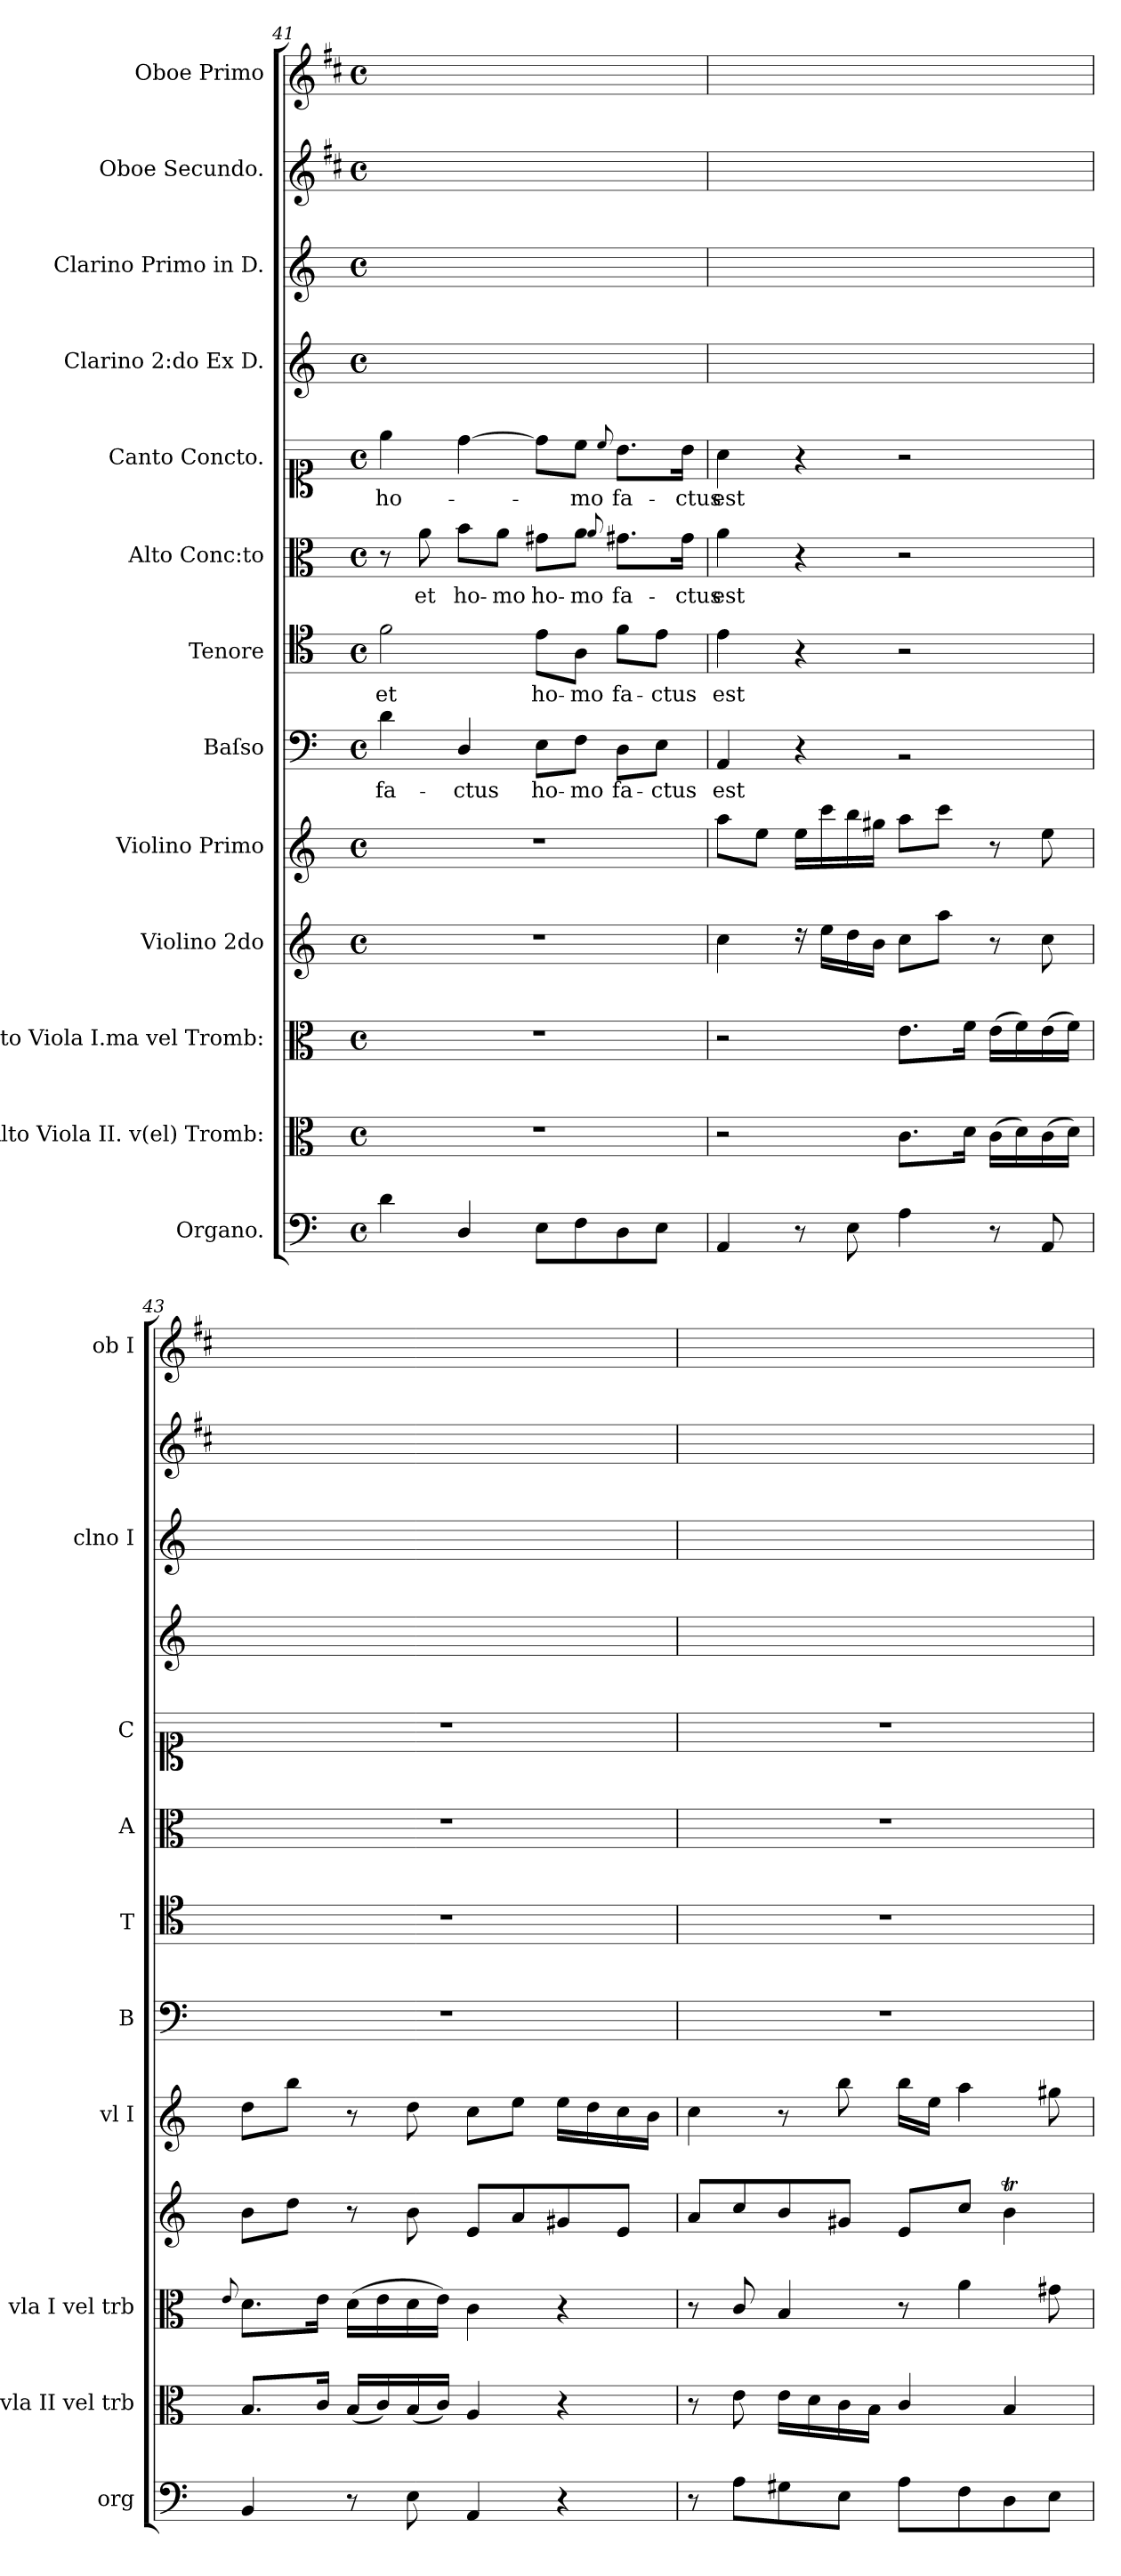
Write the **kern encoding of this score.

**kern	**kern	**kern	**kern	**kern	**kern	**text	**kern	**text	**kern	**text	**kern	**text	**kern	**kern	**kern	**kern
*part13	*part12	*part11	*part10	*part9	*part8	*part8	*part7	*part7	*part6	*part6	*part5	*part5	*part4	*part3	*part2	*part1
*staff13	*staff12	*staff11	*staff10	*staff9	*staff8	*staff8	*staff7	*staff7	*staff6	*staff6	*staff5	*staff5	*staff4	*staff3	*staff2	*staff1
*I"Organo.	*I"Alto Viola II. v(el) Tromb:	*I"Alto Viola I.ma vel Tromb:	*I"Violino 2do	*I"Violino Primo	*I"Baſso	*	*I"Tenore	*	*I"Alto Conc:to	*	*I"Canto Concto.	*	*I"Clarino 2:do Ex D.	*I"Clarino Primo in D.	*I"Oboe Secundo.	*I"Oboe Primo
*I'org	*I'vla II vel trb	*I'vla I vel trb	*	*I'vl I	*I'B	*	*I'T	*	*I'A	*	*I'C	*	*	*I'clno I	*	*I'ob I
*clefF4	*clefC3	*clefC3	*clefG2	*clefG2	*clefF4	*	*clefC4	*	*clefC3	*	*clefC1	*	*clefG2	*clefG2	*clefG2	*clefG2
*	*	*	*	*	*	*	*	*	*	*	*	*	*ITrd-1c-2	*ITrd-1c-2	*	*
*k[]	*k[]	*k[]	*k[]	*k[]	*k[]	*	*k[]	*	*k[]	*	*k[]	*	*k[f#c#]	*k[f#c#]	*k[f#c#]	*k[f#c#]
*M4/4	*M4/4	*M4/4	*M4/4	*M4/4	*M4/4	*	*M4/4	*	*M4/4	*	*M4/4	*	*M4/4	*M4/4	*M4/4	*M4/4
*met(c)	*met(c)	*met(c)	*met(c)	*met(c)	*met(c)	*	*met(c)	*	*met(c)	*	*met(c)	*	*met(c)	*met(c)	*met(c)	*met(c)
=41	=41	=41	=41	=41	=41	=41	=41	=41	=41	=41	=41	=41	=41	=41	=41	=41
4d\	1r	1r	1r	1r	4d\	fa-	2f\	et	8r	.	4ee\	ho-	1ryy	1ryy	1ryy	1ryy
.	.	.	.	.	.	.	.	.	8a\	et	.	.	.	.	.	.
4D/	.	.	.	.	4D/	-ctus	.	.	8b\L	ho-	[4dd\	.	.	.	.	.
.	.	.	.	.	.	.	.	.	8a\J	-mo	.	.	.	.	.	.
8E\L	.	.	.	.	8E\L	ho-	8e\L	ho-	8g#X\L	ho-	8dd\L]	.	.	.	.	.
8F\	.	.	.	.	8F\J	-mo	8A\J	-mo	8a\J	-mo	8cc\J	-mo	.	.	.	.
.	.	.	.	.	.	.	.	.	8qqa/	.	8qqcc/	.	.	.	.	.
8D\	.	.	.	.	8D\L	fa-	8f\L	fa-	8.g#X\L	fa-	8.b\L	fa-	.	.	.	.
8E\J	.	.	.	.	8E\J	-ctus	8e\J	-ctus	.	.	.	.	.	.	.	.
.	.	.	.	.	.	.	.	.	16g#\Jk	-ctus	16b\Jk	-ctus	.	.	.	.
=42	=42	=42	=42	=42	=42	=42	=42	=42	=42	=42	=42	=42	=42	=42	=42	=42
4AA/	2r	2r	4cc\	8aa\L	4AA/	est	4e\	est	4a\	est	4a\	est	1ryy	1ryy	1ryy	1ryy
.	.	.	.	8ee\J	.	.	.	.	.	.	.	.	.	.	.	.
8r	.	.	16rdd	16ee\LL	4r	.	4r	.	4r	.	4r	.	.	.	.	.
.	.	.	16ee\LL	16ccc\	.	.	.	.	.	.	.	.	.	.	.	.
8E\	.	.	16dd\	16bb\	.	.	.	.	.	.	.	.	.	.	.	.
.	.	.	16b\JJ	16gg#X\JJ	.	.	.	.	.	.	.	.	.	.	.	.
4A\	8.c\L	8.e\L	8cc\L	8aa\L	2rBB	.	2r	.	2r	.	2r	.	.	.	.	.
.	.	.	8aa\J	8ccc\J	.	.	.	.	.	.	.	.	.	.	.	.
.	16d\Jk	16f\Jk	.	.	.	.	.	.	.	.	.	.	.	.	.	.
8r	(16c\LL	(16e\LL	8r	8r	.	.	.	.	.	.	.	.	.	.	.	.
.	16d\)	16f\)	.	.	.	.	.	.	.	.	.	.	.	.	.	.
8AA/	(16c\	(16e\	8cc\	8ee\	.	.	.	.	.	.	.	.	.	.	.	.
.	16d\JJ)	16f\JJ)	.	.	.	.	.	.	.	.	.	.	.	.	.	.
=43	=43	=43	=43	=43	=43	=43	=43	=43	=43	=43	=43	=43	=43	=43	=43	=43
.	.	8qqe/	.	.	.	.	.	.	.	.	.	.	.	.	.	.
4BB/	8.B/L	8.d\L	8b\L	8dd\L	1r	.	1r	.	1r	.	1r	.	1ryy	1ryy	1ryy	1ryy
.	.	.	8dd\J	8bb\J	.	.	.	.	.	.	.	.	.	.	.	.
.	16c/Jk	16e\Jk	.	.	.	.	.	.	.	.	.	.	.	.	.	.
8r	(16B/LL	(16d\LL	8r	8r	.	.	.	.	.	.	.	.	.	.	.	.
.	16c/)	16e\	.	.	.	.	.	.	.	.	.	.	.	.	.	.
8E\	(16B/	16d\	8b\	8dd\	.	.	.	.	.	.	.	.	.	.	.	.
.	16c/JJ)	16e\JJ)	.	.	.	.	.	.	.	.	.	.	.	.	.	.
4AA/	4A/	4c\	8e/L	8cc\L	.	.	.	.	.	.	.	.	.	.	.	.
.	.	.	8a/	8ee\J	.	.	.	.	.	.	.	.	.	.	.	.
4r	4r	4r	8g#X/	16ee\LL	.	.	.	.	.	.	.	.	.	.	.	.
.	.	.	.	16dd\	.	.	.	.	.	.	.	.	.	.	.	.
.	.	.	8e/J	16cc\	.	.	.	.	.	.	.	.	.	.	.	.
.	.	.	.	16b\JJ	.	.	.	.	.	.	.	.	.	.	.	.
=44	=44	=44	=44	=44	=44	=44	=44	=44	=44	=44	=44	=44	=44	=44	=44	=44
8r	8r	8r	8a/L	4cc\	1r	.	1r	.	1r	.	1r	.	1ryy	1ryy	1ryy	1ryy
8A\L	8e\	8c/	8cc/	.	.	.	.	.	.	.	.	.	.	.	.	.
8G#X\	16e\LL	4B/	8b/	8r	.	.	.	.	.	.	.	.	.	.	.	.
.	16d\	.	.	.	.	.	.	.	.	.	.	.	.	.	.	.
8E\J	16c\	.	8g#X/J	8bb\	.	.	.	.	.	.	.	.	.	.	.	.
.	16B\JJ	.	.	.	.	.	.	.	.	.	.	.	.	.	.	.
8A\L	4c/	8r	8e/L	16bb\LL	.	.	.	.	.	.	.	.	.	.	.	.
.	.	.	.	16ee\JJ	.	.	.	.	.	.	.	.	.	.	.	.
8F\	.	4a\	8cc\J	4aa\	.	.	.	.	.	.	.	.	.	.	.	.
8D\	4B/	.	4bt\	.	.	.	.	.	.	.	.	.	.	.	.	.
8E\J	.	8g#X\	.	8gg#X\	.	.	.	.	.	.	.	.	.	.	.	.
=	=	=	=	=	=	=	=	=	=	=	=	=	=	=	=	=
*-	*-	*-	*-	*-	*-	*-	*-	*-	*-	*-	*-	*-	*-	*-	*-	*-
